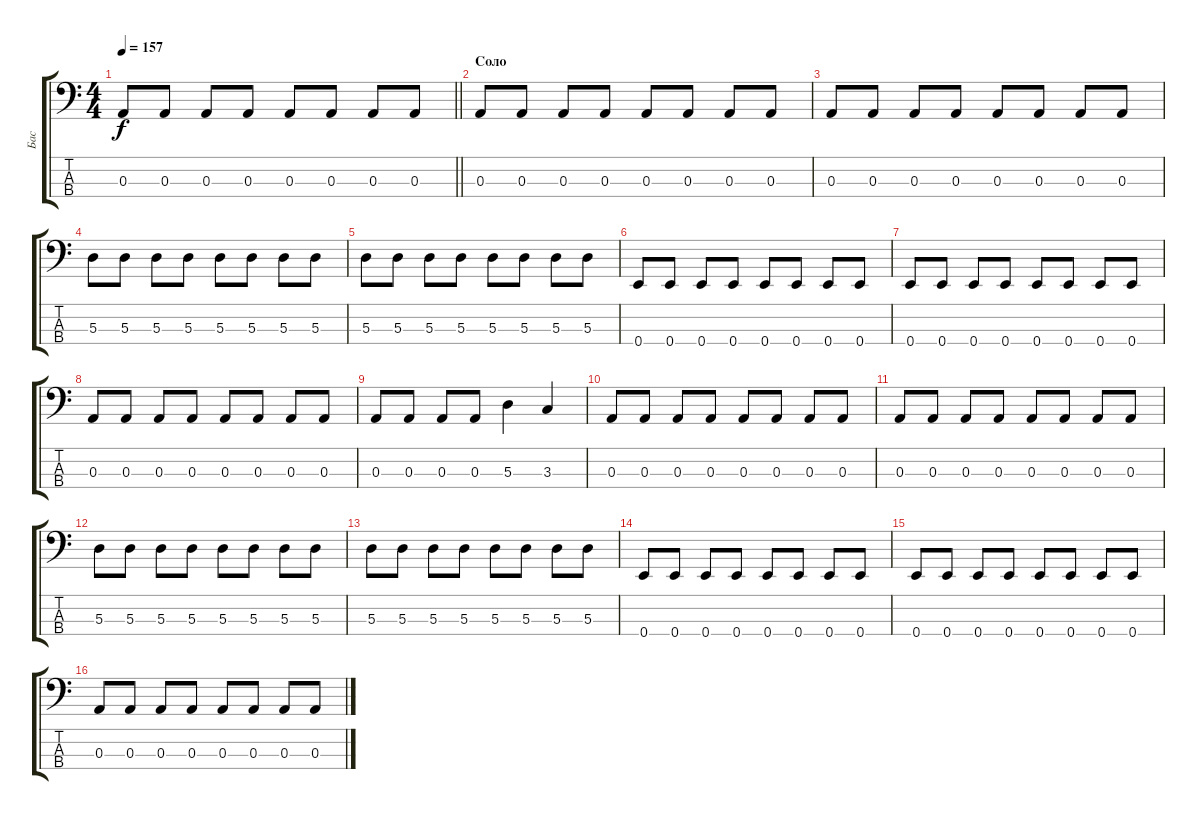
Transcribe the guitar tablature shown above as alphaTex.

\track ("Бас" "Бас") {instrument electricbassfinger}
\staff {score tabs}
\tuning (G2 D2 A1 E1) {hide}
\ts (4 4)
\tempo 157
\clef f4
\barLineRight lightlight
\ks c
0.3.8{dy f} 0.3.8 0.3.8 0.3.8 0.3.8 0.3.8 0.3.8 0.3.8 |
\section ("" "Соло")
0.3.8 0.3.8 0.3.8 0.3.8 0.3.8 0.3.8 0.3.8 0.3.8 |
0.3.8 0.3.8 0.3.8 0.3.8 0.3.8 0.3.8 0.3.8 0.3.8 |
5.3.8 5.3.8 5.3.8 5.3.8 5.3.8 5.3.8 5.3.8 5.3.8 |
5.3.8 5.3.8 5.3.8 5.3.8 5.3.8 5.3.8 5.3.8 5.3.8 |
0.4.8 0.4.8 0.4.8 0.4.8 0.4.8 0.4.8 0.4.8 0.4.8 |
0.4.8 0.4.8 0.4.8 0.4.8 0.4.8 0.4.8 0.4.8 0.4.8 |
0.3.8 0.3.8 0.3.8 0.3.8 0.3.8 0.3.8 0.3.8 0.3.8 |
0.3.8 0.3.8 0.3.8 0.3.8 5.3.4 3.3.4 |
0.3.8 0.3.8 0.3.8 0.3.8 0.3.8 0.3.8 0.3.8 0.3.8 |
0.3.8 0.3.8 0.3.8 0.3.8 0.3.8 0.3.8 0.3.8 0.3.8 |
5.3.8 5.3.8 5.3.8 5.3.8 5.3.8 5.3.8 5.3.8 5.3.8 |
5.3.8 5.3.8 5.3.8 5.3.8 5.3.8 5.3.8 5.3.8 5.3.8 |
0.4.8 0.4.8 0.4.8 0.4.8 0.4.8 0.4.8 0.4.8 0.4.8 |
0.4.8 0.4.8 0.4.8 0.4.8 0.4.8 0.4.8 0.4.8 0.4.8 |
0.3.8 0.3.8 0.3.8 0.3.8 0.3.8 0.3.8 0.3.8 0.3.8
